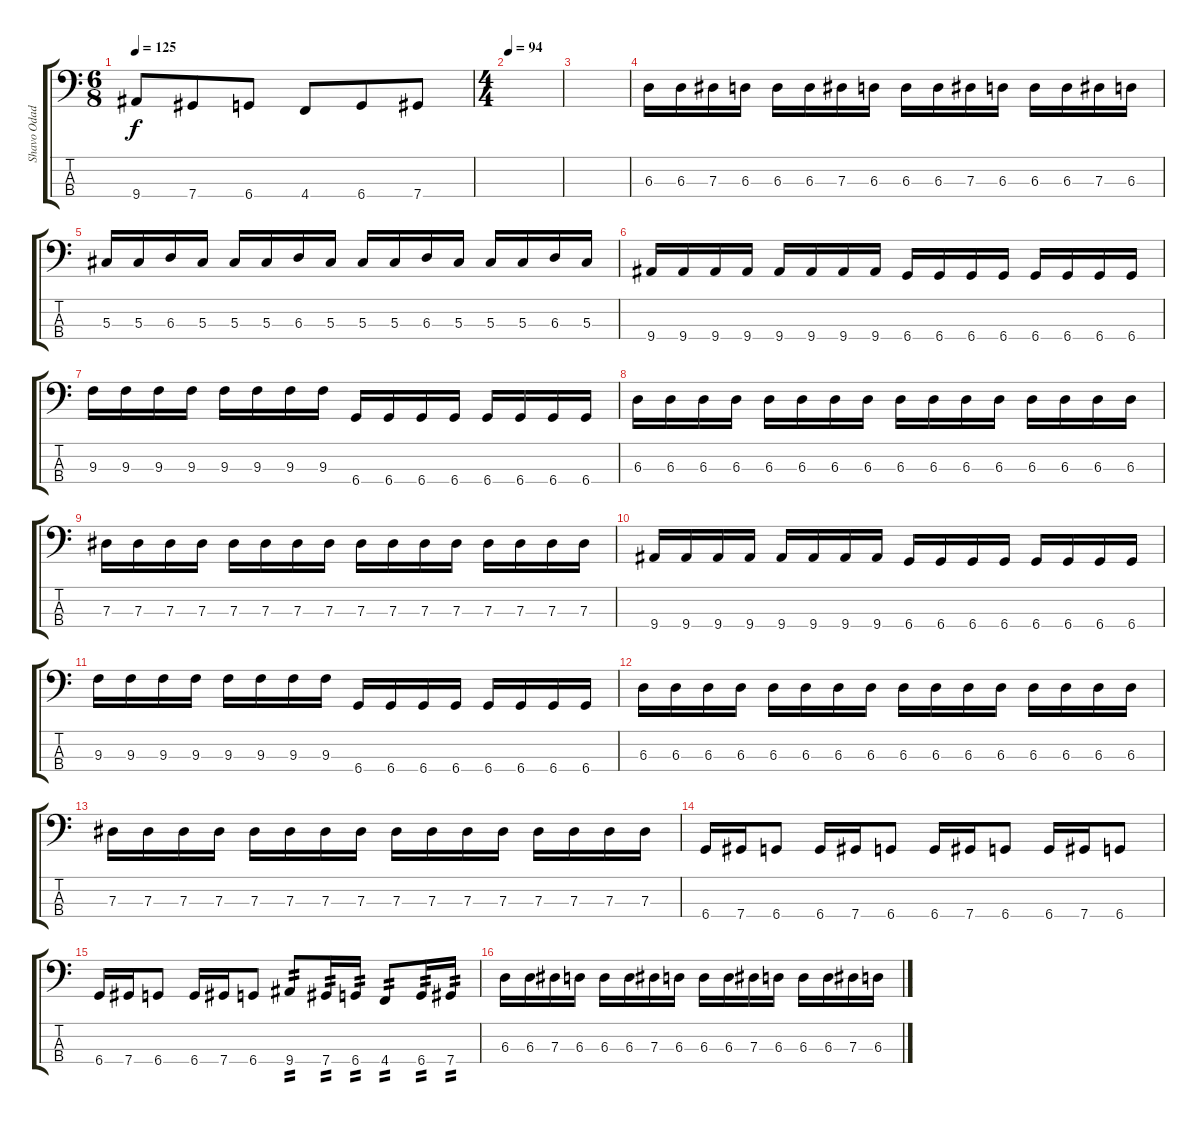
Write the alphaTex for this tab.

\track ("Shavo Odadjian" "Shavo Odad") {instrument electricbasspick}
\staff {score tabs}
\tuning (Gb2 Db2 Ab1 Db1) {hide}
\ts (6 8)
\tempo 125
\clef f4
\ks c
9.4.8{dy f} 7.4.8 6.4.8 4.4.8 6.4.8 7.4.8 |
\ts (4 4)
\tempo 94
|
|
6.3.16 6.3.16 7.3.16 6.3.16 6.3.16 6.3.16 7.3.16 6.3.16 6.3.16 6.3.16 7.3.16 6.3.16 6.3.16 6.3.16 7.3.16 6.3.16 |
5.3.16 5.3.16 6.3.16 5.3.16 5.3.16 5.3.16 6.3.16 5.3.16 5.3.16 5.3.16 6.3.16 5.3.16 5.3.16 5.3.16 6.3.16 5.3.16 |
9.4.16 9.4.16 9.4.16 9.4.16 9.4.16 9.4.16 9.4.16 9.4.16 6.4.16 6.4.16 6.4.16 6.4.16 6.4.16 6.4.16 6.4.16 6.4.16 |
9.3.16 9.3.16 9.3.16 9.3.16 9.3.16 9.3.16 9.3.16 9.3.16 6.4.16 6.4.16 6.4.16 6.4.16 6.4.16 6.4.16 6.4.16 6.4.16 |
6.3.16 6.3.16 6.3.16 6.3.16 6.3.16 6.3.16 6.3.16 6.3.16 6.3.16 6.3.16 6.3.16 6.3.16 6.3.16 6.3.16 6.3.16 6.3.16 |
7.3.16 7.3.16 7.3.16 7.3.16 7.3.16 7.3.16 7.3.16 7.3.16 7.3.16 7.3.16 7.3.16 7.3.16 7.3.16 7.3.16 7.3.16 7.3.16 |
9.4.16 9.4.16 9.4.16 9.4.16 9.4.16 9.4.16 9.4.16 9.4.16 6.4.16 6.4.16 6.4.16 6.4.16 6.4.16 6.4.16 6.4.16 6.4.16 |
9.3.16 9.3.16 9.3.16 9.3.16 9.3.16 9.3.16 9.3.16 9.3.16 6.4.16 6.4.16 6.4.16 6.4.16 6.4.16 6.4.16 6.4.16 6.4.16 |
6.3.16 6.3.16 6.3.16 6.3.16 6.3.16 6.3.16 6.3.16 6.3.16 6.3.16 6.3.16 6.3.16 6.3.16 6.3.16 6.3.16 6.3.16 6.3.16 |
7.3.16 7.3.16 7.3.16 7.3.16 7.3.16 7.3.16 7.3.16 7.3.16 7.3.16 7.3.16 7.3.16 7.3.16 7.3.16 7.3.16 7.3.16 7.3.16 |
6.4.16 7.4.16 6.4.8 6.4.16 7.4.16 6.4.8 6.4.16 7.4.16 6.4.8 6.4.16 7.4.16 6.4.8 |
6.4.16 7.4.16 6.4.8 6.4.16 7.4.16 6.4.8 9.4.8{tp 2} 7.4.16{tp 2} 6.4.16{tp 2} 4.4.8{tp 2} 6.4.16{tp 2} 7.4.16{tp 2} |
6.3.16 6.3.16 7.3.16 6.3.16 6.3.16 6.3.16 7.3.16 6.3.16 6.3.16 6.3.16 7.3.16 6.3.16 6.3.16 6.3.16 7.3.16 6.3.16
